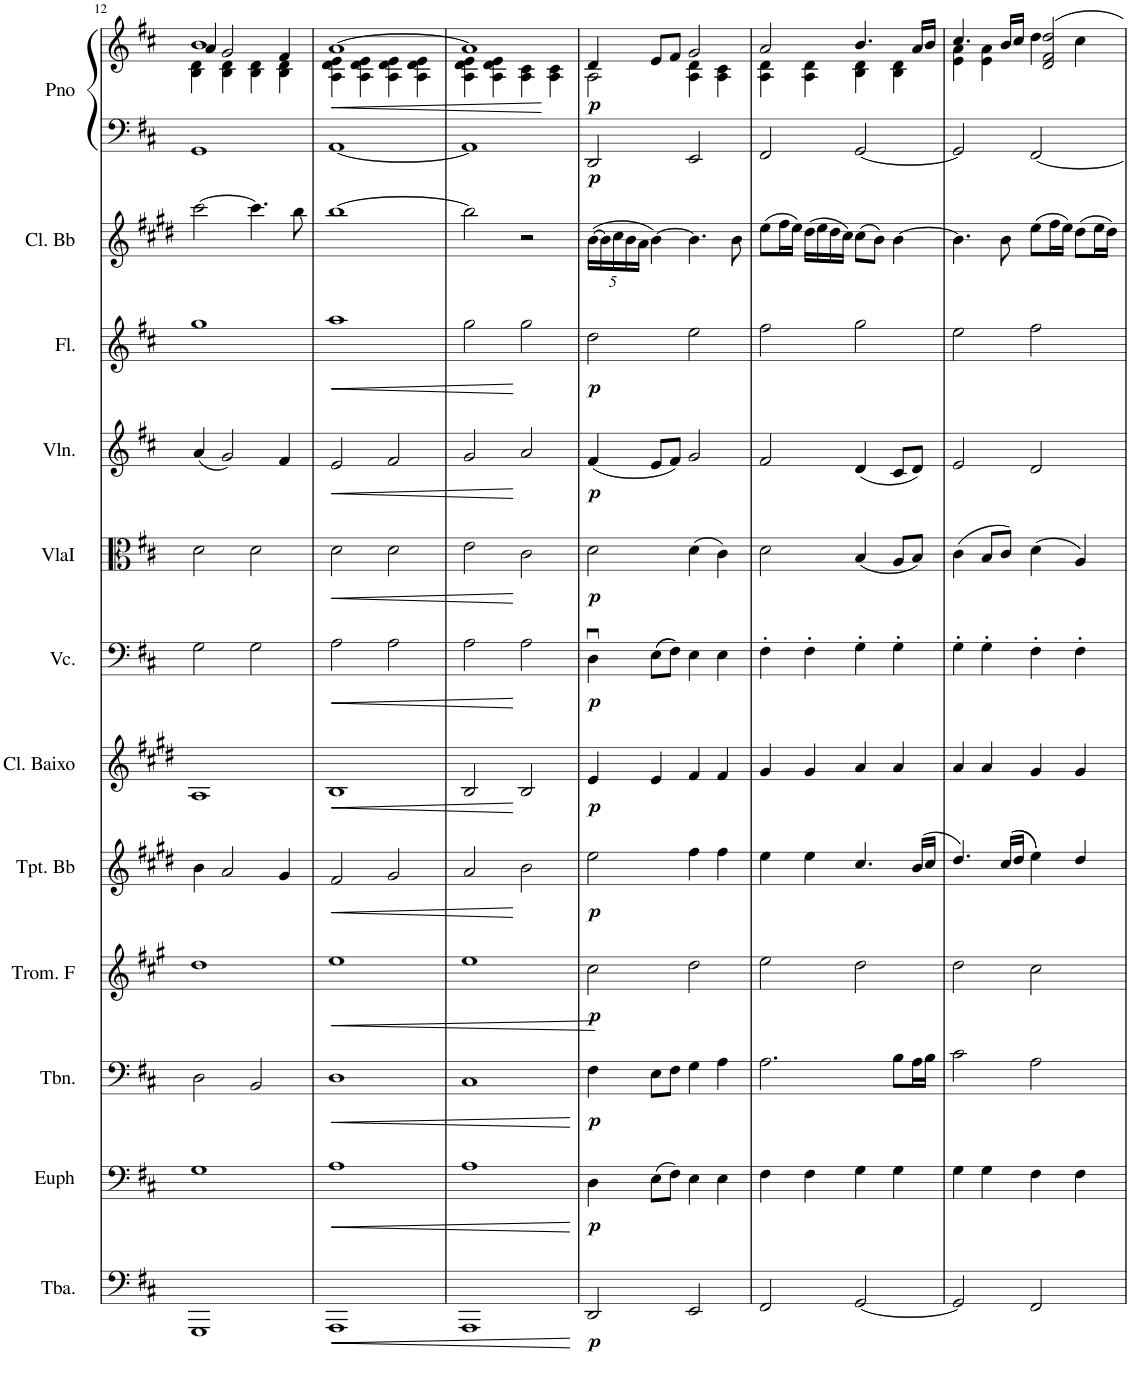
**kern	**dynam	**kern	**dynam	**kern	**dynam	**kern	**dynam	**kern	**dynam	**kern	**dynam	**kern	**dynam	**kern	**dynam	**kern	**dynam	**kern	**dynam	**kern	**kern	**kern	**dynam
*part12	*part12	*part11	*part11	*part10	*part10	*part9	*part9	*part8	*part8	*part7	*part7	*part6	*part6	*part5	*part5	*part4	*part4	*part3	*part3	*part2	*part1	*part1	*part1
*staff13	*staff13	*staff12	*staff12	*staff11	*staff11	*staff10	*staff10	*staff9	*staff9	*staff8	*staff8	*staff7	*staff7	*staff6	*staff6	*staff5	*staff5	*staff4	*staff4	*staff3	*staff2	*staff1	*staff1/2
*I"Tuba	*	*I"Euphonium	*	*I"Trombone	*	*I"Trompa em F	*	*I"Trompete Bb	*	*I"Clarineta Baixo / Clarone	*	*I"Violoncelo	*	*I"Viola I	*	*I"Violino	*	*I"Flauta Transversal	*	*I"Clarinete Bb (solo)	*I"Piano	*	*
*I'Tba.	*	*I'Euph	*	*I'Tbn.	*	*I'Trom. F	*	*I'Tpt. Bb	*	*I'Cl. Baixo	*	*I'Vc.	*	*I'VlaI	*	*I'Vln.	*	*I'Fl.	*	*I'Cl. Bb	*I'Pno	*	*
!!LO:PB:g=z
*clefF4	*	*clefF4	*	*clefF4	*	*clefG2	*	*clefG2	*	*clefG2	*	*clefF4	*	*clefC3	*	*clefG2	*	*clefG2	*	*clefG2	*clefF4	*clefG2	*
*	*	*	*	*	*	*Trd4c7	*	*Trd1c2	*	*Trd8c14	*	*	*	*	*	*	*	*	*	*Trd1c2	*	*	*
*k[f#c#]	*	*k[f#c#]	*	*k[f#c#]	*	*k[f#c#g#]	*	*k[f#c#g#d#]	*	*k[f#c#g#d#]	*	*k[f#c#]	*	*k[f#c#]	*	*k[f#c#]	*	*k[f#c#]	*	*k[f#c#g#d#]	*k[f#c#]	*k[f#c#]	*
*M4/4	*	*M4/4	*	*M4/4	*	*M4/4	*	*M4/4	*	*M4/4	*	*M4/4	*	*M4/4	*	*M4/4	*	*M4/4	*	*M4/4	*M4/4	*M4/4	*
*met(c)	*	*met(c)	*	*met(c)	*	*met(c)	*	*met(c)	*	*met(c)	*	*met(c)	*	*met(c)	*	*met(c)	*	*met(c)	*	*met(c)	*met(c)	*met(c)	*
=12	=12	=12	=12	=12	=12	=12	=12	=12	=12	=12	=12	=12	=12	=12	=12	=12	=12	=12	=12	=12	=12	=12	=12
*	*	*	*	*	*	*	*	*	*	*	*	*	*	*	*	*	*	*	*	*	*	*^	*
*	*	*	*	*	*	*	*	*	*	*	*	*	*	*	*	*	*	*	*	*	*	*	*^	*
1GGG	.	1G	.	2D\	.	1dd	.	4b\	.	1A	.	2G\	.	2d\	.	(4a/	.	1gg	.	[2ccc#\	1GG	4a/	4B\ 4d\	1b	.
.	.	.	.	.	.	.	.	2a/	.	.	.	.	.	.	.	2g/)	.	.	.	.	.	2g/	4B\ 4d\	.	.
.	.	.	.	2BB/	.	.	.	.	.	.	.	2G\	.	2d\	.	.	.	.	.	4.ccc#\]	.	.	4B\ 4d\	.	.
.	.	.	.	.	.	.	.	4g#/	.	.	.	.	.	.	.	4f#/	.	.	.	.	.	4f#/	4B\ 4d\	.	.
.	.	.	.	.	.	.	.	.	.	.	.	.	.	.	.	.	.	.	.	8bb\	.	.	.	.	.
*	*	*	*	*	*	*	*	*	*	*	*	*	*	*	*	*	*	*	*	*	*	*v	*v	*v	*
=13	=13	=13	=13	=13	=13	=13	=13	=13	=13	=13	=13	=13	=13	=13	=13	=13	=13	=13	=13	=13	=13	=13	=13
!	!LO:HP:b	!	!LO:HP:b	!	!LO:HP:b	!	!LO:HP:b	!	!LO:HP:b	!	!LO:HP:b	!	!LO:HP:b	!	!LO:HP:b	!	!LO:HP:b	!	!LO:HP:b	!	!	!	!LO:HP:b
*	*	*	*	*	*	*	*	*	*	*	*	*	*	*	*	*	*	*	*	*	*	*^	*
1AAA	<	1A	<	1D	<	1ee	<	2f#/	<	1B	<	2A\	<	2d\	<	2e/	<	1aa	<	[1bb	[1AA	[1a	4A\ 4d\ 4e\	<
.	.	.	.	.	.	.	.	.	.	.	.	.	.	.	.	.	.	.	.	.	.	.	4A\ 4d\ 4e\	.
.	.	.	.	.	.	.	.	2g#/	.	.	.	2A\	.	2d\	.	2f#/	.	.	.	.	.	.	4A\ 4d\ 4e\	.
.	.	.	.	.	.	.	.	.	.	.	.	.	.	.	.	.	.	.	.	.	.	.	4A\ 4d\ 4e\	.
*	*	*	*	*	*	*	*	*	*	*	*	*	*	*	*	*	*	*	*	*	*	*v	*v	*
.	.	.	.	.	.	.	[	.	.	.	.	.	.	.	.	.	.	.	.	.	.	.	.
=14	=14	=14	=14	=14	=14	=14	=14	=14	=14	=14	=14	=14	=14	=14	=14	=14	=14	=14	=14	=14	=14	=14	=14
*	*	*	*	*	*	*	*	*	*	*	*	*	*	*	*	*	*	*	*	*	*	*^	*
1AAA	.	1A	.	1C#	.	1ee	.	2a/	.	2B/	.	2A\	.	2e\	.	2g/	.	2gg\	.	2bb\]	1AA]	1a]	4A\ 4d\ 4e\	.
.	.	.	.	.	.	.	.	.	.	.	.	.	.	.	.	.	.	.	.	.	.	.	4A\ 4d\ 4e\	.
.	.	.	.	.	.	.	.	2b\	[	2B/	[	2A\	[	2c#\	[	2a/	[	2gg\	[	2r	.	.	4A\ 4c#\	.
.	.	.	.	.	.	.	.	.	.	.	.	.	.	.	.	.	.	.	.	.	.	.	4A\ 4c#\	[
*	*	*	*	*	*	*	*	*	*	*	*	*	*	*	*	*	*	*	*	*	*	*v	*v	*
.	[	.	[	.	[	.	.	.	.	.	.	.	.	.	.	.	.	.	.	.	.	.	.
=15	=15	=15	=15	=15	=15	=15	=15	=15	=15	=15	=15	=15	=15	=15	=15	=15	=15	=15	=15	=15	=15	=15	=15
*	*	*	*	*	*	*	*	*	*	*	*	*	*	*	*	*	*	*	*	*Xbrackettup	*	*	*
*	*	*	*	*	*	*	*	*	*	*	*	*	*	*	*	*	*	*	*	*	*	*^	*
!	!LO:DY:b	!	!LO:DY:b	!	!LO:DY:b	!	!LO:DY:b	!	!LO:DY:b	!	!LO:DY:b	!	!LO:DY:b	!	!LO:DY:b	!	!LO:DY:b	!	!LO:DY:b	!	!	!	!	!LO:DY:b=2
!	!	!	!	!	!	!	!	!	!	!	!	!	!	!	!	!	!	!	!	!	!	!	!	!LO:DY:n=1:b
2DD/	p	4D\	p	4F#\	p	2cc#\	p	2ee\	p	4e/	p	4Du\	p	2d\	p	(4f#/	p	2dd\	p	([20b\LL	2DD/	4d/	2A\	p p
.	.	.	.	.	.	.	.	.	.	.	.	.	.	.	.	.	.	.	.	20b\]	.	.	.	.
.	.	.	.	.	.	.	.	.	.	.	.	.	.	.	.	.	.	.	.	20cc#\	.	.	.	.
.	.	.	.	.	.	.	.	.	.	.	.	.	.	.	.	.	.	.	.	20b\	.	.	.	.
.	.	.	.	.	.	.	.	.	.	.	.	.	.	.	.	.	.	.	.	20a\JJ	.	.	.	.
.	.	(8E\L	.	8E\L	.	.	.	.	.	4e/	.	((8E\L	.	.	.	8e/L	.	.	.	[4b\)	.	8e/L	.	.
.	.	8F#\J)	.	8F#\J	.	.	.	.	.	.	.	8F#\J))	.	.	.	8f#/J)	.	.	.	.	.	8f#/J	.	.
2EE/	.	4E\	.	4G\	.	2dd\	.	4ff#\	.	4f#/	.	4E\	.	(4d\	.	2g/	.	2ee\	.	4.b\]	2EE/	2g/	4A\ 4d\	.
.	.	4E\	.	4A\	.	.	.	4ff#\	.	4f#/	.	4E\	.	4c#\)	.	.	.	.	.	.	.	.	4A\ 4c#\	.
.	.	.	.	.	.	.	.	.	.	.	.	.	.	.	.	.	.	.	.	8b\	.	.	.	.
=16	=16	=16	=16	=16	=16	=16	=16	=16	=16	=16	=16	=16	=16	=16	=16	=16	=16	=16	=16	=16	=16	=16	=16	=16
2FF#/	.	4F#\	.	2.A\	.	2ee\	.	4ee\	.	4g#/	.	4F#'\	.	2d\	.	2f#/	.	2ff#\	.	(8ee\L	2FF#/	2a/	4A\ 4d\	.
.	.	.	.	.	.	.	.	.	.	.	.	.	.	.	.	.	.	.	.	16ff#\L	.	.	.	.
.	.	.	.	.	.	.	.	.	.	.	.	.	.	.	.	.	.	.	.	16ee\JJ)	.	.	.	.
.	.	4F#\	.	.	.	.	.	4ee\	.	4g#/	.	4F#'\	.	.	.	.	.	.	.	(16dd#\LL	.	.	4A\ 4d\	.
.	.	.	.	.	.	.	.	.	.	.	.	.	.	.	.	.	.	.	.	16ee\	.	.	.	.
.	.	.	.	.	.	.	.	.	.	.	.	.	.	.	.	.	.	.	.	16dd#\	.	.	.	.
.	.	.	.	.	.	.	.	.	.	.	.	.	.	.	.	.	.	.	.	16cc#\JJ)	.	.	.	.
[2GG/	.	4G\	.	.	.	2dd\	.	4.cc#/	.	4a/	.	4G'\	.	(4B/	.	(4d/	.	2gg\	.	(8cc#\L	[2GG/	4.b/	4B\ 4d\	.
.	.	.	.	.	.	.	.	.	.	.	.	.	.	.	.	.	.	.	.	8b\J)	.	.	.	.
.	.	4G\	.	8B\L	.	.	.	.	.	4a/	.	4G'\	.	8A/L	.	8c#/L	.	.	.	[4b\	.	.	4B\ 4d\	.
.	.	.	.	16A\L	.	.	.	(>16b/LL	.	.	.	.	.	8B/J)	.	8d/J)	.	.	.	.	.	16a/LL	.	.
.	.	.	.	16B\JJ	.	.	.	16cc#/JJ	.	.	.	.	.	.	.	.	.	.	.	.	.	16b/JJ	.	.
=17	=17	=17	=17	=17	=17	=17	=17	=17	=17	=17	=17	=17	=17	=17	=17	=17	=17	=17	=17	=17	=17	=17	=17	=17
2GG/]	.	4G\	.	2c#\	.	2dd\	.	4.dd#/)	.	4a/	.	4G'\	.	(4c#\	.	2e/	.	2ee\	.	4.b\]	2GG/]	4.cc#/	4e\ 4a\	.
.	.	4G\	.	.	.	.	.	.	.	4a/	.	4G'\	.	8B/L	.	.	.	.	.	.	.	.	4e\ 4a\	.
.	.	.	.	.	.	.	.	((16cc#/LL	.	.	.	.	.	8c#/J)	.	.	.	.	.	8b\	.	16b/LL	.	.
.	.	.	.	.	.	.	.	16dd#/JJ	.	.	.	.	.	.	.	.	.	.	.	.	.	16cc#/JJ	.	.
2FF#/	.	4F#\	.	2A\	.	2cc#\	.	4ee\))	.	4g#/	.	4F#'\	.	(4d\	.	2d/	.	2ff#\	.	(8ee\L	[2FF#/	2d/ 2f#/ 2dd/	4dd\	.
.	.	.	.	.	.	.	.	.	.	.	.	.	.	.	.	.	.	.	.	16ff#\L	.	.	.	.
.	.	.	.	.	.	.	.	.	.	.	.	.	.	.	.	.	.	.	.	16ee\JJ)	.	.	.	.
.	.	4F#\	.	.	.	.	.	4dd#/	.	4g#/	.	4F#'\	.	4A/)	.	.	.	.	.	(8dd#\L	.	.	4cc#\	.
.	.	.	.	.	.	.	.	.	.	.	.	.	.	.	.	.	.	.	.	16ee\L	.	.	.	.
.	.	.	.	.	.	.	.	.	.	.	.	.	.	.	.	.	.	.	.	16dd#\JJ)	.	.	.	.
*	*	*	*	*	*	*	*	*	*	*	*	*	*	*	*	*	*	*	*	*	*	*v	*v	*
=	=	=	=	=	=	=	=	=	=	=	=	=	=	=	=	=	=	=	=	=	=	=	=
*-	*-	*-	*-	*-	*-	*-	*-	*-	*-	*-	*-	*-	*-	*-	*-	*-	*-	*-	*-	*-	*-	*-	*-
